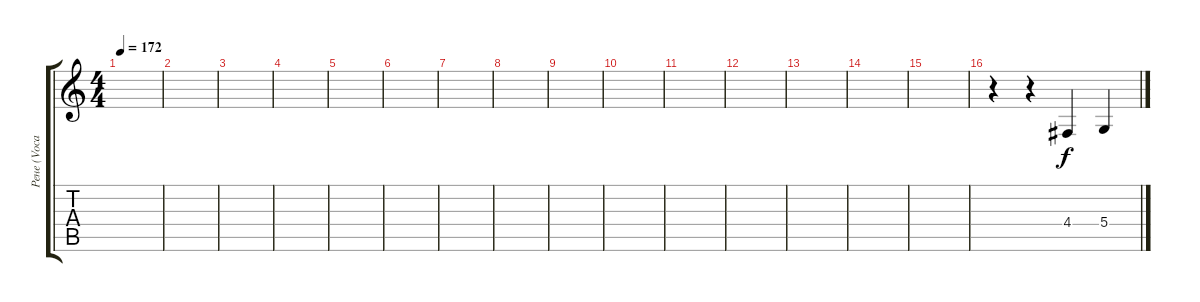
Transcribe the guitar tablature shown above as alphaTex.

\track ("Рене (Vocal 1)" "Рене (Voca") {instrument lead6voice}
\staff {score tabs}
\tuning (E4 B3 G3 D3 A2 E2) {hide}
\ts (4 4)
\tempo 172
\clef g2
\ks c
|
|
|
|
|
|
|
|
|
|
|
|
|
|
|
r.4 r.4 4.4.4 5.4.4
